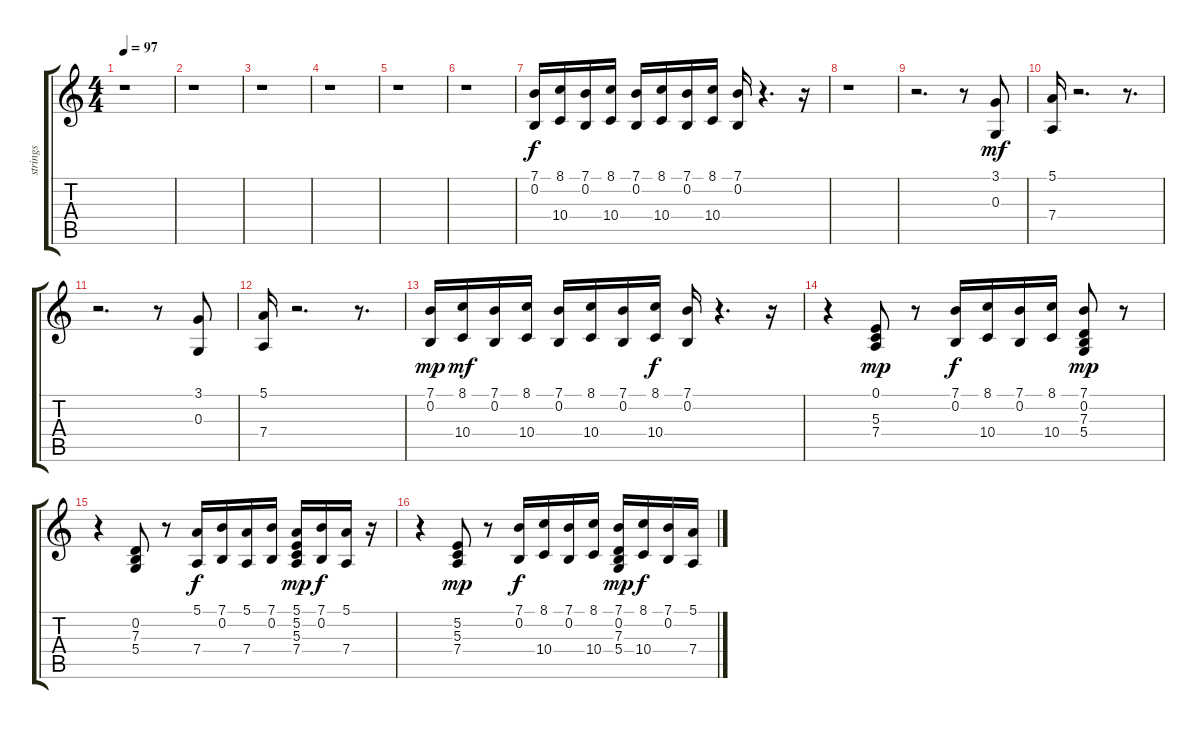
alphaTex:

\track ("strings" "strings") {instrument stringensemble1}
\staff {score tabs}
\tuning (E4 B3 G3 D3 A2 E2) {hide}
\ts (4 4)
\tempo 97
\clef g2
\ks c
r.1{dy mp} |
r.1 |
r.1 |
r.1 |
r.1 |
r.1 |
(7.1 0.2).16{dy f} (8.1 10.4).16 (7.1 0.2).16 (8.1 10.4).16 (7.1 0.2).16 (8.1 10.4).16 (7.1 0.2).16 (8.1 10.4).16 (7.1 0.2).16 r.4{d} r.16 |
r.1 |
r.2{d} r.8 (3.1 0.3).8{dy mf} |
(5.1 7.4).16 r.2{d} r.8{d} |
r.2{d} r.8 (3.1 0.3).8 |
(5.1 7.4).16 r.2{d} r.8{d} |
(7.1 0.2).16{dy mp} (8.1 10.4).16{dy mf} (7.1 0.2).16 (8.1 10.4).16 (7.1 0.2).16 (8.1 10.4).16 (7.1 0.2).16 (8.1 10.4).16{dy f} (7.1 0.2).16 r.4{d} r.16 |
r.4 (0.1 5.3 7.4).8{dy mp} r.8 (7.1 0.2).16{dy f} (8.1 10.4).16 (7.1 0.2).16 (8.1 10.4).16 (7.1 0.2 7.3 5.4).8{dy mp} r.8 |
r.4 (0.2 7.3 5.4).8 r.8 (5.1 7.4).16{dy f} (7.1 0.2).16 (5.1 7.4).16 (7.1 0.2).16 (5.1 5.2 5.3 7.4).16{dy mp} (7.1 0.2).16{dy f} (5.1 7.4).16 r.16 |
r.4 (5.2 5.3 7.4).8{dy mp} r.8 (7.1 0.2).16{dy f} (8.1 10.4).16 (7.1 0.2).16 (8.1 10.4).16 (7.1 0.2 7.3 5.4).16{dy mp} (8.1 10.4).16{dy f} (7.1 0.2).16 (5.1 7.4).16
